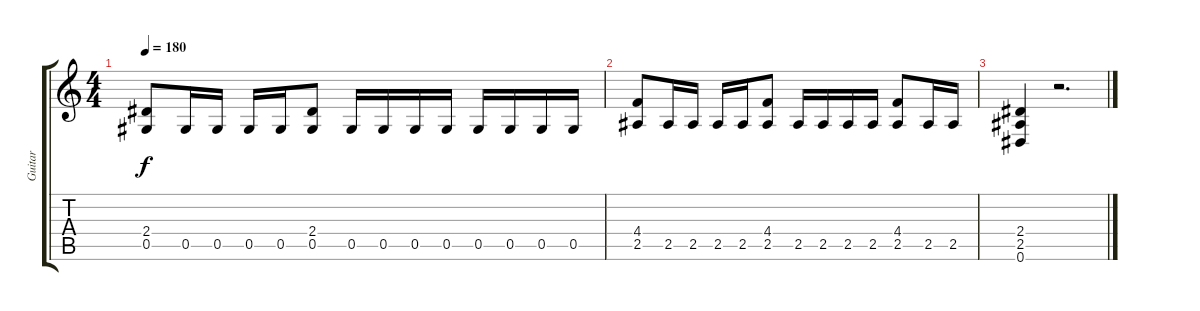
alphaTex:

\track ("Guitar" "Guitar") {instrument distortionguitar}
\staff {score tabs}
\tuning (Eb4 Bb3 Gb3 Db3 Ab2 Eb2) {hide}
\ts (4 4)
\tempo 180
\clef g2
\ks c
(2.4 0.5).8{dy f} 0.5.16 0.5.16 0.5.16 0.5.16 (2.4 0.5).8 0.5.16 0.5.16 0.5.16 0.5.16 0.5.16 0.5.16 0.5.16 0.5.16 |
(4.4 2.5).8 2.5.16 2.5.16 2.5.16 2.5.16 (4.4 2.5).8 2.5.16 2.5.16 2.5.16 2.5.16 (4.4 2.5).8 2.5.16 2.5.16 |
(2.4 2.5 0.6).4 r.2{d}
